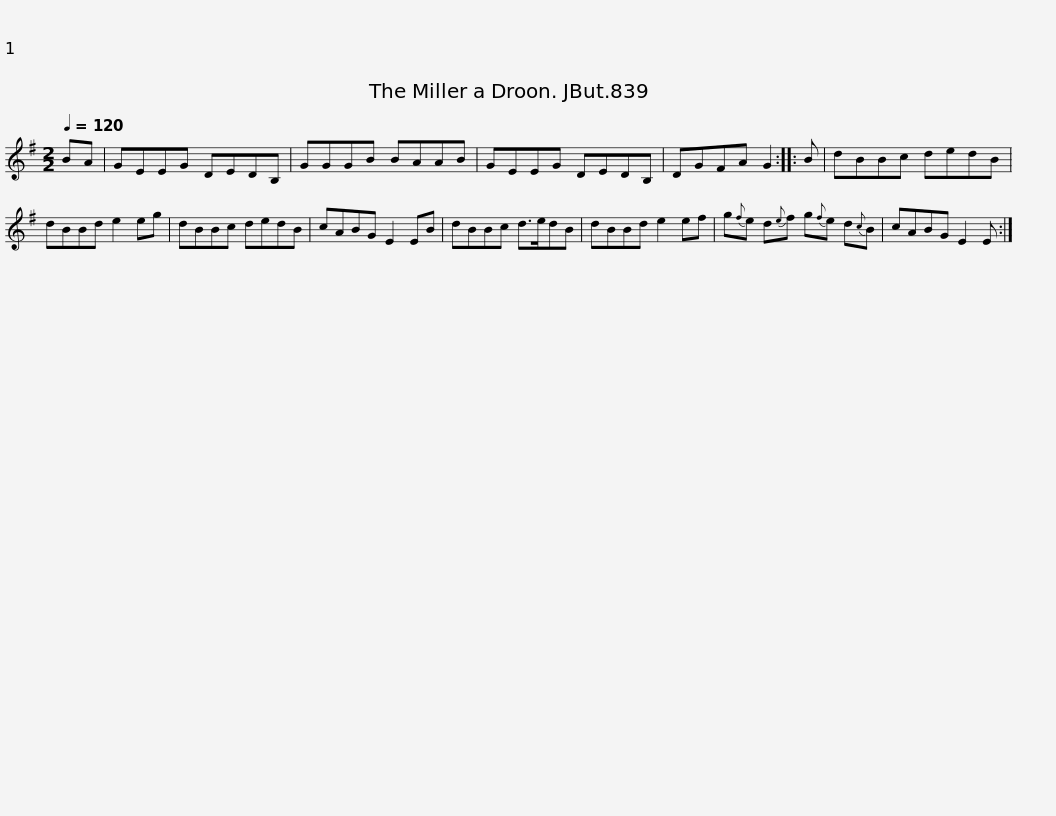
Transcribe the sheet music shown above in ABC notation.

X:1
L:1/8
Q:1/4=120
M:2/2
I:linebreak $
K:G
V:1 treble
V:1
 BA | GEEG DEDB, | GGGB BAAB | GEEG DEDB, | DGFA G2 :: %5
 B | dBBc dedB |$ dBBd e2 eg | dBBc dedB | cABG E2 EB | %10
 dBBc d>edB | dBBd e2 ef |$ g{f}e d{e}f g{f}e d{c}B | cABG E2 E :| %14
